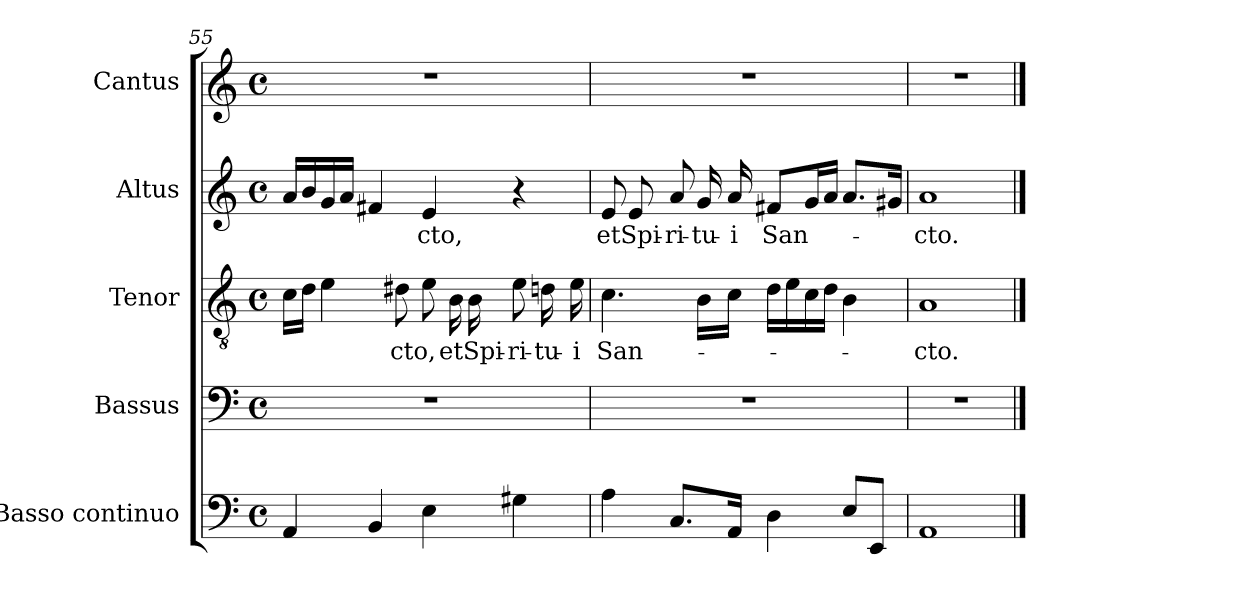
**kern	**kern	**kern	**text	**kern	**text	**kern
*part5	*part4	*part3	*part3	*part2	*part2	*part1
*staff5	*staff4	*staff3	*staff3	*staff2	*staff2	*staff1
*I"Basso continuo	*I"Bassus	*I"Tenor	*	*I"Altus	*	*I"Cantus
*I'BC	*I'B	*I'T	*	*I'A	*	*I'C
*clefF4	*clefF4	*clefGv2	*	*clefG2	*	*clefG2
*k[]	*k[]	*k[]	*	*k[]	*	*k[]
*C:	*C:	*C:	*	*C:	*	*C:
*M4/4	*M4/4	*M4/4	*	*M4/4	*	*M4/4
*met(c)	*met(c)	*met(c)	*	*met(c)	*	*met(c)
=55	=55	=55	=55	=55	=55	=55
4AA/	1r	16c\LL	.	16a/LL	.	1r
.	.	16d\JJ	.	16b/	.	.
.	.	4e\	.	16g/	.	.
.	.	.	.	16a/JJ	.	.
4BB/	.	.	.	4f#X/	.	.
!	!	!	!LO:LY:b	!	!	!
.	.	8d#X\	-cto,	.	.	.
!	!	!	!	!	!LO:LY:b	!
4E\	.	8e\	.	4e/	-cto,	.
!	!	!	!LO:LY:b	!	!	!
.	.	16B\	et	.	.	.
!	!	!	!LO:LY:b	!	!	!
.	.	16B\	Spi-	.	.	.
!	!	!	!LO:LY:b	!	!	!
4G#X\	.	8e\	-ri-	4r	.	.
!	!	!	!LO:LY:b	!	!	!
.	.	16dn\	-tu-	.	.	.
!	!	!	!LO:LY:b	!	!	!
.	.	16e\	-i	.	.	.
=56	=56	=56	=56	=56	=56	=56
!	!	!	!LO:LY:b	!	!LO:LY:b	!
4A\	1r	4.c\	San-	8e/	et	1r
!	!	!	!	!	!LO:LY:b	!
.	.	.	.	8e/	Spi-	.
!	!	!	!	!	!LO:LY:b	!
8.C/L	.	.	.	8a/	-ri-	.
!	!	!	!	!	!LO:LY:b	!
.	.	16B\LL	.	16g/	-tu-	.
!	!	!	!	!	!LO:LY:b	!
16AA/Jk	.	16c\JJ	.	16a/	-i	.
!	!	!	!	!	!LO:LY:b	!
4D\	.	16d\LL	.	8f#X/L	San-	.
.	.	16e\	.	.	.	.
.	.	16c\	.	16g/L	.	.
.	.	16d\JJ	.	16a/JJ	.	.
8E/L	.	4B\	.	8.a/L	.	.
8EE/J	.	.	.	.	.	.
.	.	.	.	16g#X/Jk	.	.
=57	=57	=57	=57	=57	=57	=57
!	!	!	!LO:LY:b	!	!LO:LY:b	!
1AA	1r	1A	-cto.	1a	-cto.	1r
==	==	==	==	==	==	==
*-	*-	*-	*-	*-	*-	*-
